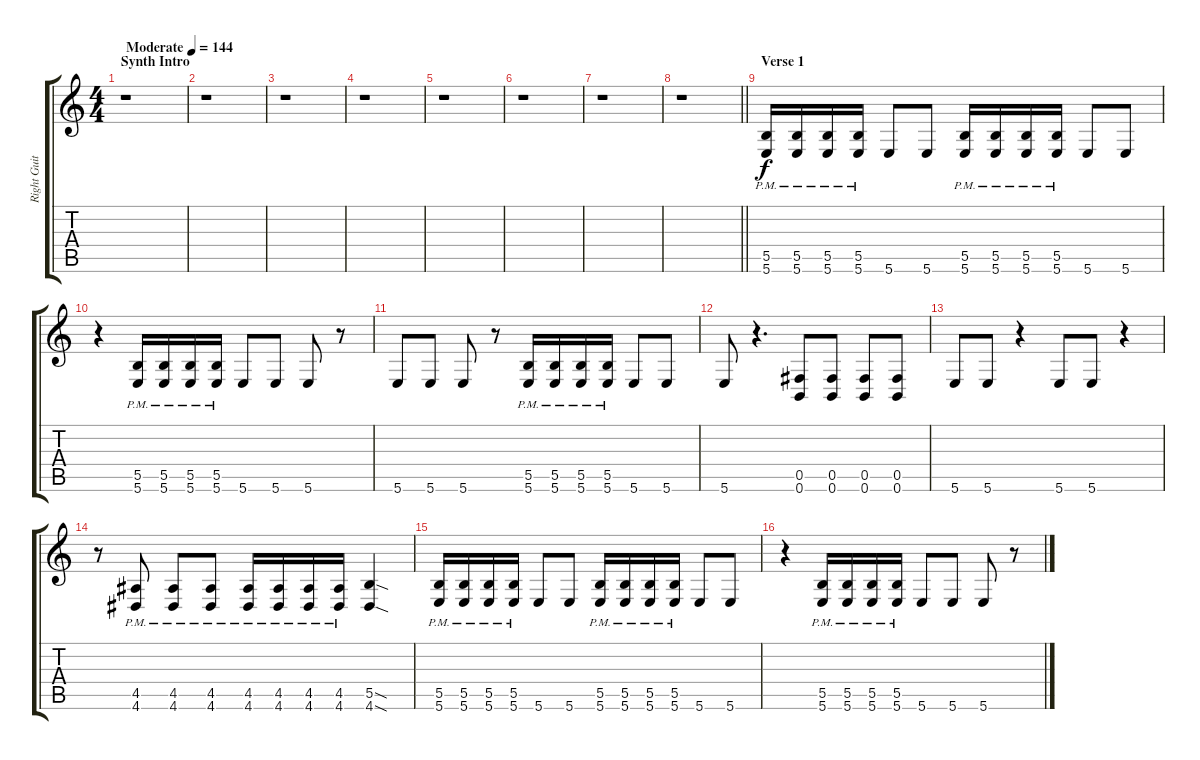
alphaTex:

\track ("Right Guitar" "Right Guit") {instrument distortionguitar}
\staff {score tabs}
\tuning (Db4 Ab3 E3 B2 Gb2 B1) {hide}
\ts (4 4)
\section ("" "Synth Intro")
\tempo (144 "Moderate")
\clef g2
\ks c
r.1{dy f instrument distortionguitar} |
r.1 |
r.1 |
r.1 |
r.1 |
r.1 |
r.1 |
\barLineRight lightlight
r.1 |
\section ("" "Verse 1")
(5.5{pm} 5.6{pm}).16 (5.5{pm} 5.6{pm}).16 (5.5{pm} 5.6{pm}).16 (5.5{pm} 5.6{pm}).16 5.6.8 5.6.8 (5.5{pm} 5.6{pm}).16 (5.5{pm} 5.6{pm}).16 (5.5{pm} 5.6{pm}).16 (5.5{pm} 5.6{pm}).16 5.6.8 5.6.8 |
r.4 (5.5{pm} 5.6{pm}).16 (5.5{pm} 5.6{pm}).16 (5.5{pm} 5.6{pm}).16 (5.5{pm} 5.6{pm}).16 5.6.8 5.6.8 5.6.8 r.8 |
5.6.8 5.6.8 5.6.8 r.8 (5.5{pm} 5.6{pm}).16 (5.5{pm} 5.6{pm}).16 (5.5{pm} 5.6{pm}).16 (5.5{pm} 5.6{pm}).16 5.6.8 5.6.8 |
5.6.8 r.4{d} (0.5 0.6).8 (0.5 0.6).8 (0.5 0.6).8 (0.5 0.6).8 |
5.6.8 5.6.8 r.4 5.6.8 5.6.8 r.4 |
r.8 (4.5{pm} 4.6{pm}).8 (4.5{pm} 4.6{pm}).8 (4.5{pm} 4.6{pm}).8 (4.5{pm} 4.6{pm}).16 (4.5{pm} 4.6{pm}).16 (4.5{pm} 4.6{pm}).16 (4.5{pm} 4.6{pm}).16 (5.5{sod} 4.6{sod}).4 |
(5.5{pm} 5.6{pm}).16 (5.5{pm} 5.6{pm}).16 (5.5{pm} 5.6{pm}).16 (5.5{pm} 5.6{pm}).16 5.6.8 5.6.8 (5.5{pm} 5.6{pm}).16 (5.5{pm} 5.6{pm}).16 (5.5{pm} 5.6{pm}).16 (5.5{pm} 5.6{pm}).16 5.6.8 5.6.8 |
r.4 (5.5{pm} 5.6{pm}).16 (5.5{pm} 5.6{pm}).16 (5.5{pm} 5.6{pm}).16 (5.5{pm} 5.6{pm}).16 5.6.8 5.6.8 5.6.8 r.8
